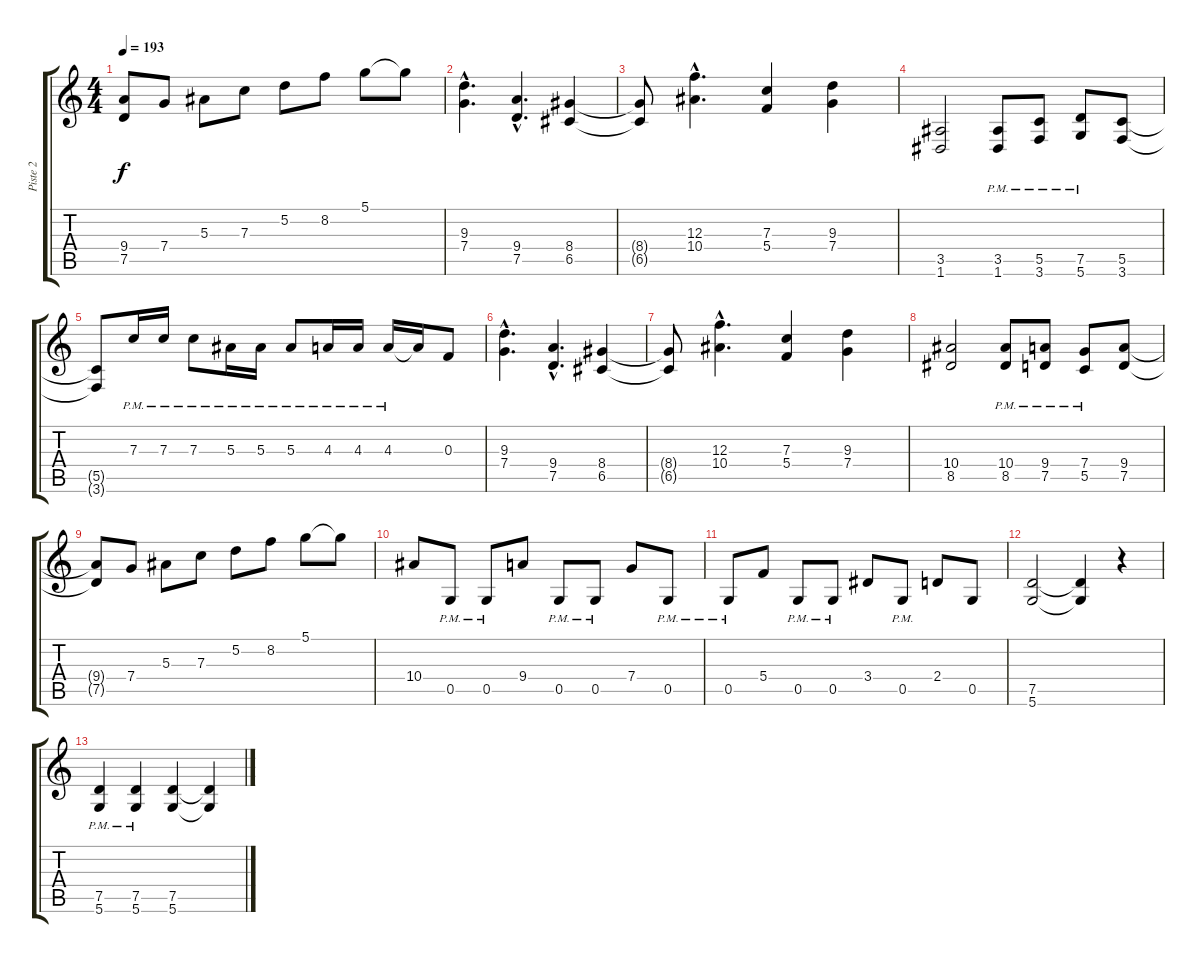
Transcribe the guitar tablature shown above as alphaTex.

\track ("Piste 2" "Piste 2") {instrument distortionguitar}
\staff {score tabs}
\tuning (D4 A3 F3 C3 G2 D2) {hide}
\ts (4 4)
\tempo 193
\clef g2
\ks c
(9.4{t} 7.5{t}).8{dy f} 7.4.8 5.3.8 7.3.8 5.2.8 8.2.8 5.1.8 5.1{t}.8 |
(9.3{hac} 7.4{hac}).4{d} (9.4{hac} 7.5{hac}).4{d} (8.4 6.5).4 |
(8.4{t} 6.5{t}).8 (12.3{hac} 10.4{hac}).4{d} (7.3 5.4).4 (9.3 7.4).4 |
(3.5 1.6).2 (3.5{pm} 1.6{pm}).8 (5.5{pm} 3.6{pm}).8 (7.5{pm} 5.6{pm}).8 (5.5 3.6).8 |
(5.5{t} 3.6{t}).8 7.3{pm}.16 7.3{pm}.16 7.3{pm}.8 5.3{pm}.16 5.3{pm}.16 5.3{pm}.8 4.3{pm}.16 4.3{pm}.16 4.3{pm}.16 4.3{t}.16 0.3.8 |
(9.3{hac} 7.4{hac}).4{d} (9.4{hac} 7.5{hac}).4{d} (8.4 6.5).4 |
(8.4{t} 6.5{t}).8 (12.3{hac} 10.4{hac}).4{d} (7.3 5.4).4 (9.3 7.4).4 |
(10.4 8.5).2 (10.4{pm} 8.5{pm}).8 (9.4{pm} 7.5{pm}).8 (7.4{pm} 5.5{pm}).8 (9.4 7.5).8 |
(9.4{t} 7.5{t}).8 7.4.8 5.3.8 7.3.8 5.2.8 8.2.8 5.1.8 5.1{t}.8 |
10.4.8 0.5{pm}.8 0.5{pm}.8 9.4.8 0.5{pm}.8 0.5{pm}.8 7.4.8 0.5{pm}.8 |
0.5{pm}.8 5.4.8 0.5{pm}.8 0.5{pm}.8 3.4.8 0.5{pm}.8 2.4.8 0.5.8 |
(7.5 5.6).2 (7.5{t} 5.6{t}).4 r.4 |
(7.5{pm} 5.6{pm}).4 (7.5{pm} 5.6{pm}).4 (7.5 5.6).4 (7.5{t} 5.6{t}).4
